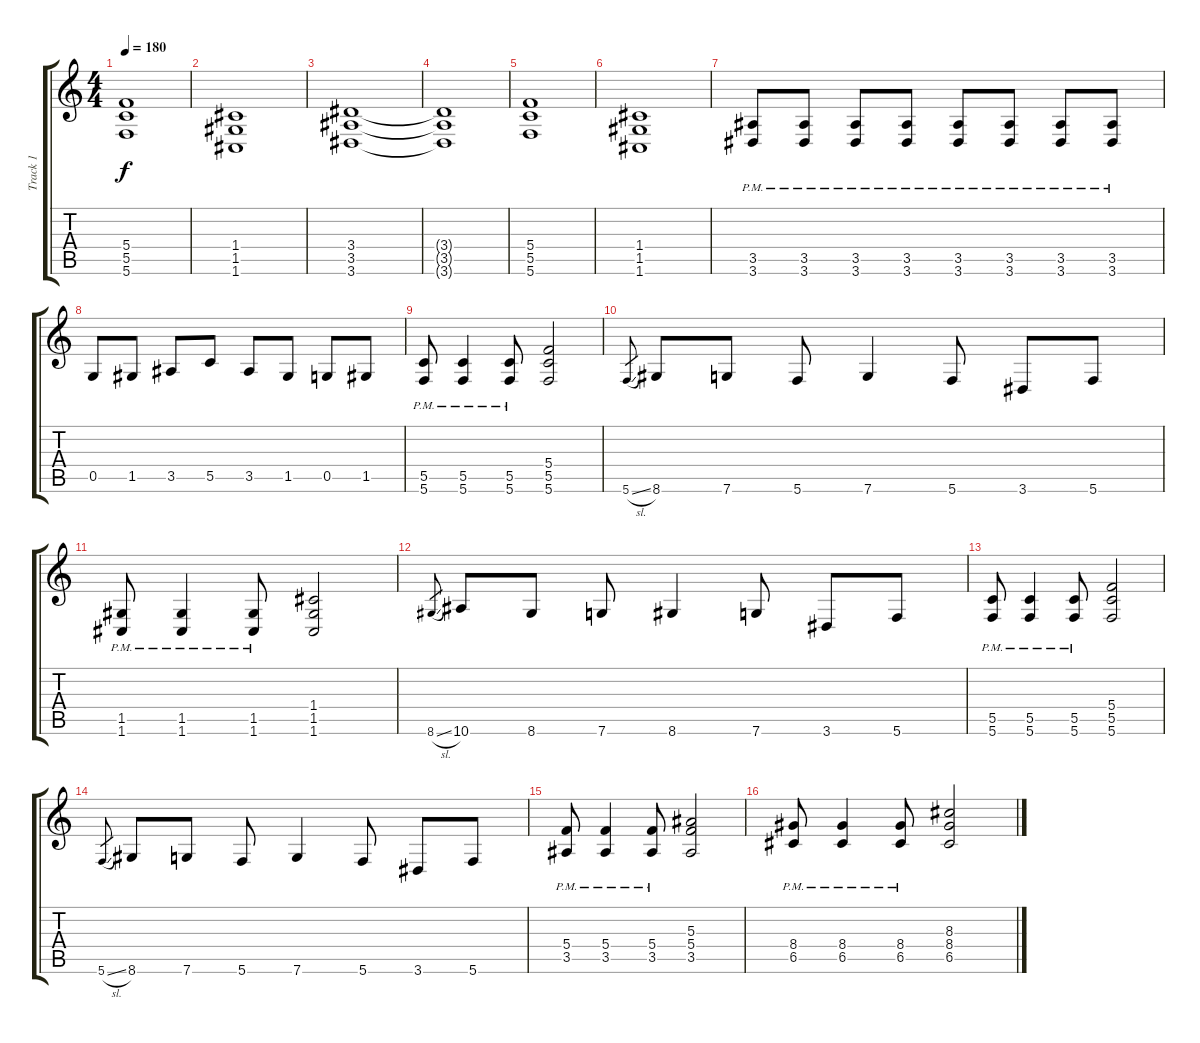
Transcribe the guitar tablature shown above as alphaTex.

\track ("Track 1" "Track 1") {instrument overdrivenguitar}
\staff {score tabs}
\tuning (D4 A3 F3 C3 G2 C2) {hide}
\ts (4 4)
\tempo 180
\clef g2
\ks c
(5.4 5.5 5.6).1{dy f instrument distortionguitar} |
(1.4 1.5 1.6).1 |
(3.4 3.5 3.6).1 |
(3.4{t} 3.5{t} 3.6{t}).1 |
(5.4 5.5 5.6).1 |
(1.4 1.5 1.6).1 |
(3.5{pm} 3.6{pm}).8{instrument distortionguitar} (3.5{pm} 3.6{pm}).8 (3.5{pm} 3.6{pm}).8 (3.5{pm} 3.6{pm}).8 (3.5{pm} 3.6{pm}).8 (3.5{pm} 3.6{pm}).8 (3.5{pm} 3.6{pm}).8 (3.5{pm} 3.6{pm}).8 |
0.5.8 1.5.8 3.5.8 5.5.8 3.5.8 1.5.8 0.5.8 1.5.8 |
(5.5{pm} 5.6{pm}).8 (5.5{pm} 5.6{pm}).4 (5.5{pm} 5.6{pm}).8 (5.4 5.5 5.6).2 |
5.6{sl}.8{gr} 8.6.8 7.6.8 5.6.8 7.6.4 5.6.8 3.6.8 5.6.8 |
(1.5{pm} 1.6{pm}).8 (1.5{pm} 1.6{pm}).4 (1.5{pm} 1.6{pm}).8 (1.4 1.5 1.6).2 |
8.6{sl}.8{gr} 10.6.8 8.6.8 7.6.8 8.6.4 7.6.8 3.6.8 5.6.8 |
(5.5{pm} 5.6{pm}).8 (5.5{pm} 5.6{pm}).4 (5.5{pm} 5.6{pm}).8 (5.4 5.5 5.6).2 |
5.6{sl}.8{gr} 8.6.8 7.6.8 5.6.8 7.6.4 5.6.8 3.6.8 5.6.8 |
(5.4{pm} 3.5{pm}).8 (5.4{pm} 3.5{pm}).4 (5.4{pm} 3.5{pm}).8 (5.3 5.4 3.5).2 |
(8.4{pm} 6.5{pm}).8 (8.4{pm} 6.5{pm}).4 (8.4{pm} 6.5{pm}).8 (8.3 8.4 6.5).2
